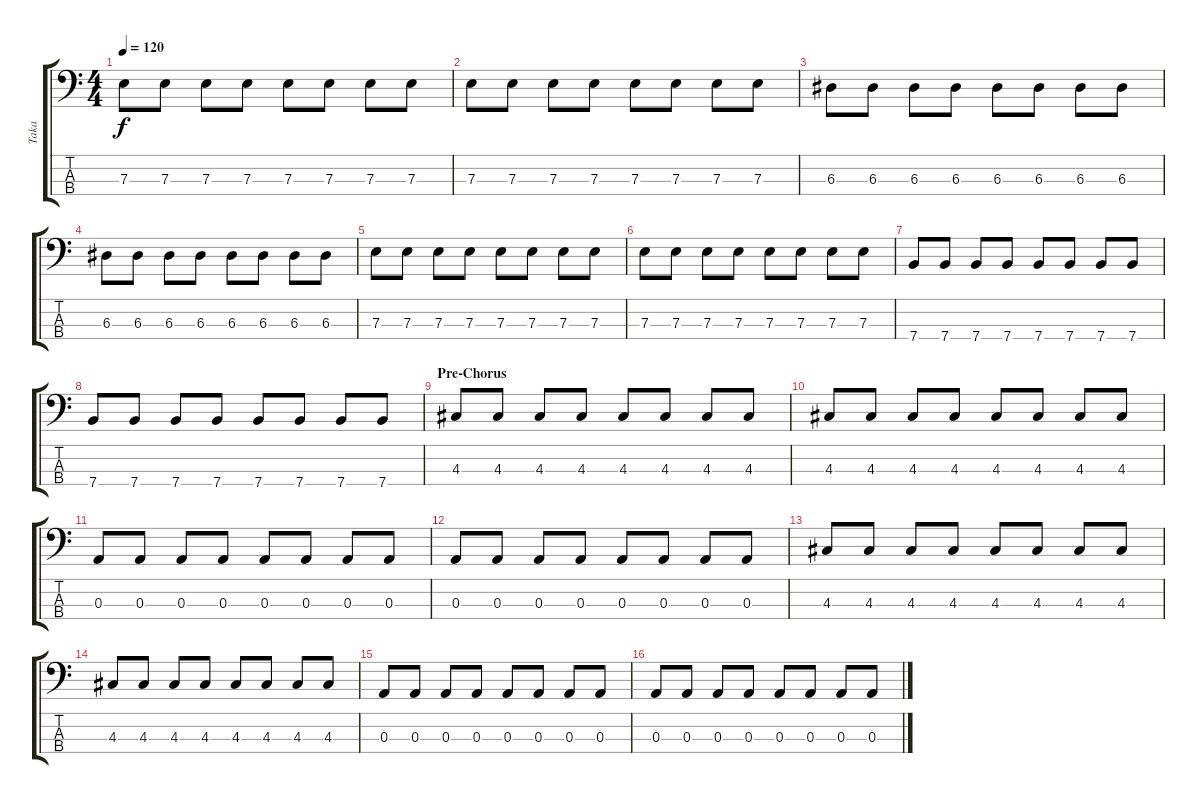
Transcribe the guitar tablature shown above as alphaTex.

\track ("Taka" "Taka") {instrument electricbassfinger}
\staff {score tabs}
\tuning (G2 D2 A1 E1) {hide}
\ts (4 4)
\tempo 120
\clef f4
\ks c
7.3.8{dy f} 7.3.8 7.3.8 7.3.8 7.3.8 7.3.8 7.3.8 7.3.8 |
7.3.8 7.3.8 7.3.8 7.3.8 7.3.8 7.3.8 7.3.8 7.3.8 |
6.3.8 6.3.8 6.3.8 6.3.8 6.3.8 6.3.8 6.3.8 6.3.8 |
6.3.8 6.3.8 6.3.8 6.3.8 6.3.8 6.3.8 6.3.8 6.3.8 |
7.3.8 7.3.8 7.3.8 7.3.8 7.3.8 7.3.8 7.3.8 7.3.8 |
7.3.8 7.3.8 7.3.8 7.3.8 7.3.8 7.3.8 7.3.8 7.3.8 |
7.4.8 7.4.8 7.4.8 7.4.8 7.4.8 7.4.8 7.4.8 7.4.8 |
7.4.8 7.4.8 7.4.8 7.4.8 7.4.8 7.4.8 7.4.8 7.4.8 |
\section ("" "Pre-Chorus")
4.3.8 4.3.8 4.3.8 4.3.8 4.3.8 4.3.8 4.3.8 4.3.8 |
4.3.8 4.3.8 4.3.8 4.3.8 4.3.8 4.3.8 4.3.8 4.3.8 |
0.3.8 0.3.8 0.3.8 0.3.8 0.3.8 0.3.8 0.3.8 0.3.8 |
0.3.8 0.3.8 0.3.8 0.3.8 0.3.8 0.3.8 0.3.8 0.3.8 |
4.3.8 4.3.8 4.3.8 4.3.8 4.3.8 4.3.8 4.3.8 4.3.8 |
4.3.8 4.3.8 4.3.8 4.3.8 4.3.8 4.3.8 4.3.8 4.3.8 |
0.3.8 0.3.8 0.3.8 0.3.8 0.3.8 0.3.8 0.3.8 0.3.8 |
0.3.8 0.3.8 0.3.8 0.3.8 0.3.8 0.3.8 0.3.8 0.3.8
